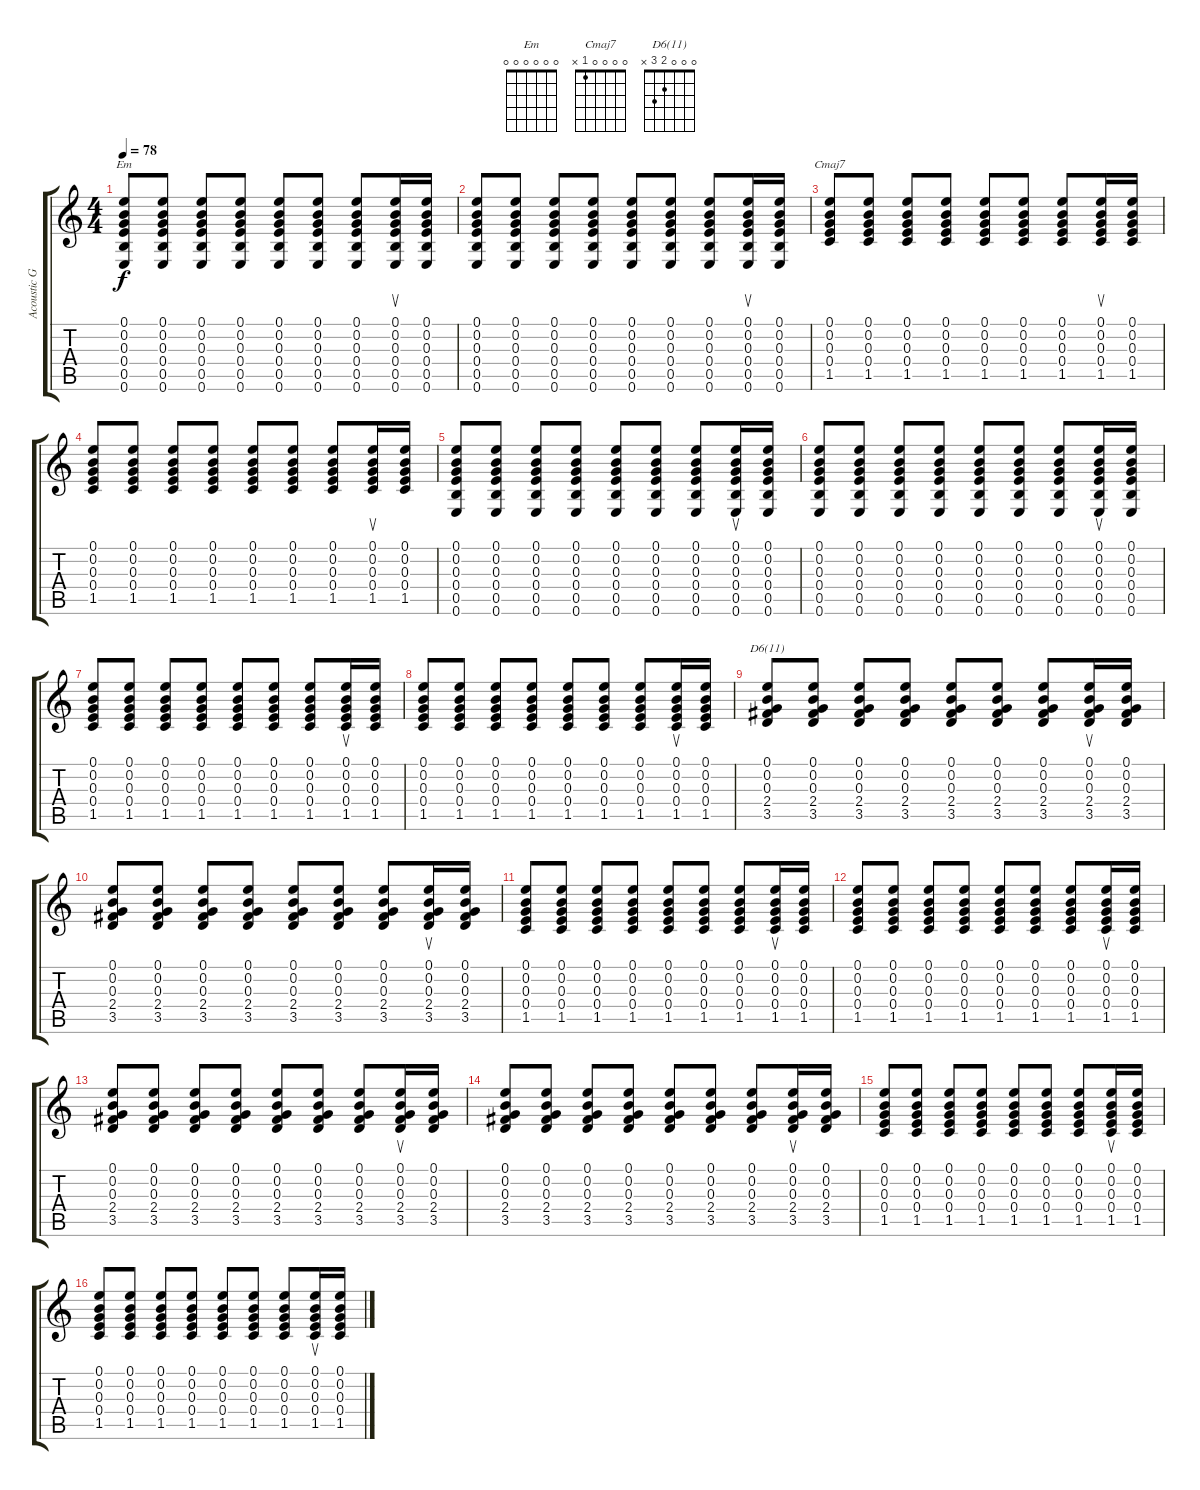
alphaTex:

\track ("Acoustic Guitar 2" "Acoustic G") {instrument acousticguitarnylon}
\staff {score tabs}
\tuning (E4 B3 G3 E3 B2 E2) {hide}
\chord ("Em" 0 0 0 0 0 0)
\chord ("Cmaj7" 0 0 0 0 1 x)
\chord ("D6(11)" 0 0 0 2 3 x)
\ts (4 4)
\tempo 78
\clef g2
\ks c
(0.1 0.2 0.3 0.4 0.5 0.6).8{ch "Em" dy f} (0.1 0.2 0.3 0.4 0.5 0.6).8 (0.1 0.2 0.3 0.4 0.5 0.6).8 (0.1 0.2 0.3 0.4 0.5 0.6).8 (0.1 0.2 0.3 0.4 0.5 0.6).8 (0.1 0.2 0.3 0.4 0.5 0.6).8 (0.1 0.2 0.3 0.4 0.5 0.6).8 (0.1 0.2 0.3 0.4 0.5 0.6).16{su} (0.1 0.2 0.3 0.4 0.5 0.6).16 |
(0.1 0.2 0.3 0.4 0.5 0.6).8 (0.1 0.2 0.3 0.4 0.5 0.6).8 (0.1 0.2 0.3 0.4 0.5 0.6).8 (0.1 0.2 0.3 0.4 0.5 0.6).8 (0.1 0.2 0.3 0.4 0.5 0.6).8 (0.1 0.2 0.3 0.4 0.5 0.6).8 (0.1 0.2 0.3 0.4 0.5 0.6).8 (0.1 0.2 0.3 0.4 0.5 0.6).16{su} (0.1 0.2 0.3 0.4 0.5 0.6).16 |
(0.1 0.2 0.3 0.4 1.5).8{ch "Cmaj7"} (0.1 0.2 0.3 0.4 1.5).8 (0.1 0.2 0.3 0.4 1.5).8 (0.1 0.2 0.3 0.4 1.5).8 (0.1 0.2 0.3 0.4 1.5).8 (0.1 0.2 0.3 0.4 1.5).8 (0.1 0.2 0.3 0.4 1.5).8 (0.1 0.2 0.3 0.4 1.5).16{su} (0.1 0.2 0.3 0.4 1.5).16 |
(0.1 0.2 0.3 0.4 1.5).8 (0.1 0.2 0.3 0.4 1.5).8 (0.1 0.2 0.3 0.4 1.5).8 (0.1 0.2 0.3 0.4 1.5).8 (0.1 0.2 0.3 0.4 1.5).8 (0.1 0.2 0.3 0.4 1.5).8 (0.1 0.2 0.3 0.4 1.5).8 (0.1 0.2 0.3 0.4 1.5).16{su} (0.1 0.2 0.3 0.4 1.5).16 |
(0.1 0.2 0.3 0.4 0.5 0.6).8 (0.1 0.2 0.3 0.4 0.5 0.6).8 (0.1 0.2 0.3 0.4 0.5 0.6).8 (0.1 0.2 0.3 0.4 0.5 0.6).8 (0.1 0.2 0.3 0.4 0.5 0.6).8 (0.1 0.2 0.3 0.4 0.5 0.6).8 (0.1 0.2 0.3 0.4 0.5 0.6).8 (0.1 0.2 0.3 0.4 0.5 0.6).16{su} (0.1 0.2 0.3 0.4 0.5 0.6).16 |
(0.1 0.2 0.3 0.4 0.5 0.6).8 (0.1 0.2 0.3 0.4 0.5 0.6).8 (0.1 0.2 0.3 0.4 0.5 0.6).8 (0.1 0.2 0.3 0.4 0.5 0.6).8 (0.1 0.2 0.3 0.4 0.5 0.6).8 (0.1 0.2 0.3 0.4 0.5 0.6).8 (0.1 0.2 0.3 0.4 0.5 0.6).8 (0.1 0.2 0.3 0.4 0.5 0.6).16{su} (0.1 0.2 0.3 0.4 0.5 0.6).16 |
(0.1 0.2 0.3 0.4 1.5).8 (0.1 0.2 0.3 0.4 1.5).8 (0.1 0.2 0.3 0.4 1.5).8 (0.1 0.2 0.3 0.4 1.5).8 (0.1 0.2 0.3 0.4 1.5).8 (0.1 0.2 0.3 0.4 1.5).8 (0.1 0.2 0.3 0.4 1.5).8 (0.1 0.2 0.3 0.4 1.5).16{su} (0.1 0.2 0.3 0.4 1.5).16 |
(0.1 0.2 0.3 0.4 1.5).8 (0.1 0.2 0.3 0.4 1.5).8 (0.1 0.2 0.3 0.4 1.5).8 (0.1 0.2 0.3 0.4 1.5).8 (0.1 0.2 0.3 0.4 1.5).8 (0.1 0.2 0.3 0.4 1.5).8 (0.1 0.2 0.3 0.4 1.5).8 (0.1 0.2 0.3 0.4 1.5).16{su} (0.1 0.2 0.3 0.4 1.5).16 |
(0.1 0.2 0.3 2.4 3.5).8{ch "D6(11)"} (0.1 0.2 0.3 2.4 3.5).8 (0.1 0.2 0.3 2.4 3.5).8 (0.1 0.2 0.3 2.4 3.5).8 (0.1 0.2 0.3 2.4 3.5).8 (0.1 0.2 0.3 2.4 3.5).8 (0.1 0.2 0.3 2.4 3.5).8 (0.1 0.2 0.3 2.4 3.5).16{su} (0.1 0.2 0.3 2.4 3.5).16 |
(0.1 0.2 0.3 2.4 3.5).8 (0.1 0.2 0.3 2.4 3.5).8 (0.1 0.2 0.3 2.4 3.5).8 (0.1 0.2 0.3 2.4 3.5).8 (0.1 0.2 0.3 2.4 3.5).8 (0.1 0.2 0.3 2.4 3.5).8 (0.1 0.2 0.3 2.4 3.5).8 (0.1 0.2 0.3 2.4 3.5).16{su} (0.1 0.2 0.3 2.4 3.5).16 |
(0.1 0.2 0.3 0.4 1.5).8 (0.1 0.2 0.3 0.4 1.5).8 (0.1 0.2 0.3 0.4 1.5).8 (0.1 0.2 0.3 0.4 1.5).8 (0.1 0.2 0.3 0.4 1.5).8 (0.1 0.2 0.3 0.4 1.5).8 (0.1 0.2 0.3 0.4 1.5).8 (0.1 0.2 0.3 0.4 1.5).16{su} (0.1 0.2 0.3 0.4 1.5).16 |
(0.1 0.2 0.3 0.4 1.5).8 (0.1 0.2 0.3 0.4 1.5).8 (0.1 0.2 0.3 0.4 1.5).8 (0.1 0.2 0.3 0.4 1.5).8 (0.1 0.2 0.3 0.4 1.5).8 (0.1 0.2 0.3 0.4 1.5).8 (0.1 0.2 0.3 0.4 1.5).8 (0.1 0.2 0.3 0.4 1.5).16{su} (0.1 0.2 0.3 0.4 1.5).16 |
(0.1 0.2 0.3 2.4 3.5).8 (0.1 0.2 0.3 2.4 3.5).8 (0.1 0.2 0.3 2.4 3.5).8 (0.1 0.2 0.3 2.4 3.5).8 (0.1 0.2 0.3 2.4 3.5).8 (0.1 0.2 0.3 2.4 3.5).8 (0.1 0.2 0.3 2.4 3.5).8 (0.1 0.2 0.3 2.4 3.5).16{su} (0.1 0.2 0.3 2.4 3.5).16 |
(0.1 0.2 0.3 2.4 3.5).8 (0.1 0.2 0.3 2.4 3.5).8 (0.1 0.2 0.3 2.4 3.5).8 (0.1 0.2 0.3 2.4 3.5).8 (0.1 0.2 0.3 2.4 3.5).8 (0.1 0.2 0.3 2.4 3.5).8 (0.1 0.2 0.3 2.4 3.5).8 (0.1 0.2 0.3 2.4 3.5).16{su} (0.1 0.2 0.3 2.4 3.5).16 |
(0.1 0.2 0.3 0.4 1.5).8 (0.1 0.2 0.3 0.4 1.5).8 (0.1 0.2 0.3 0.4 1.5).8 (0.1 0.2 0.3 0.4 1.5).8 (0.1 0.2 0.3 0.4 1.5).8 (0.1 0.2 0.3 0.4 1.5).8 (0.1 0.2 0.3 0.4 1.5).8 (0.1 0.2 0.3 0.4 1.5).16{su} (0.1 0.2 0.3 0.4 1.5).16 |
(0.1 0.2 0.3 0.4 1.5).8 (0.1 0.2 0.3 0.4 1.5).8 (0.1 0.2 0.3 0.4 1.5).8 (0.1 0.2 0.3 0.4 1.5).8 (0.1 0.2 0.3 0.4 1.5).8 (0.1 0.2 0.3 0.4 1.5).8 (0.1 0.2 0.3 0.4 1.5).8 (0.1 0.2 0.3 0.4 1.5).16{su} (0.1 0.2 0.3 0.4 1.5).16
